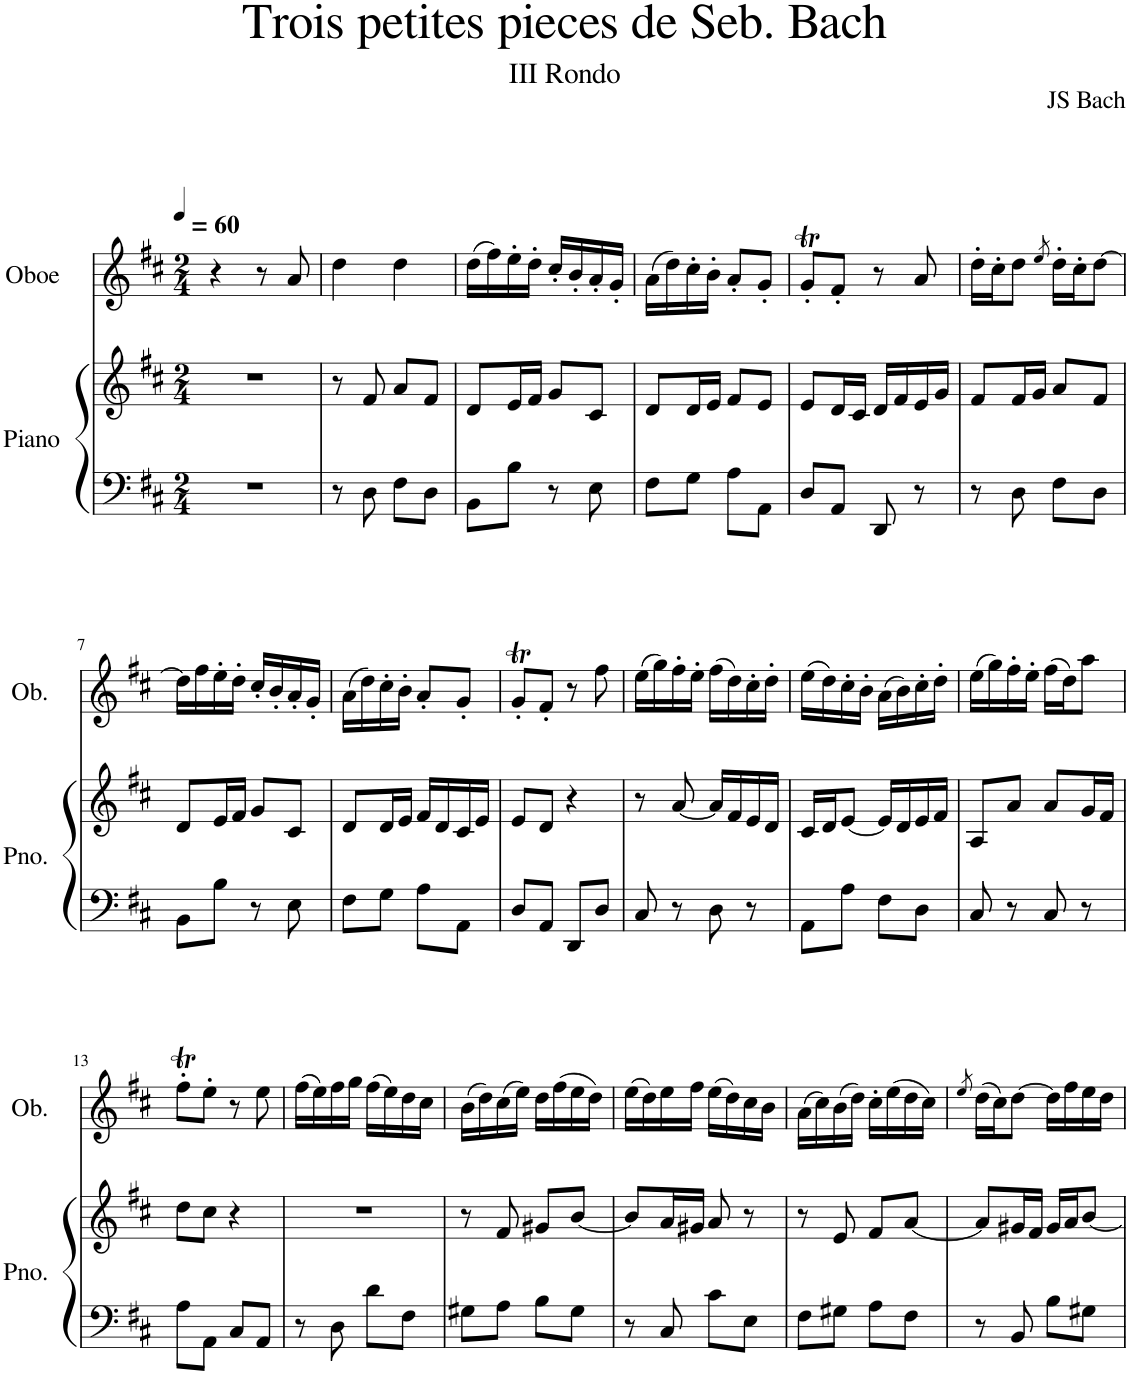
**kern	**kern	**kern
*part2	*part2	*part1
*staff3	*staff2	*staff1
*I"Piano	*	*I"Oboe
*I'Pno.	*	*I'Ob.
*clefF4	*clefG2	*clefG2
*k[f#c#]	*k[f#c#]	*k[f#c#]
*M2/4	*M2/4	*M2/4
=1	=1	=1
!	!	!LO:TX:a:t== 60
2r	2r	4r
.	.	8r
.	.	8a/
=2	=2	=2
8r	8r	4dd\
8D\	8f#/	.
8F#\L	8a/L	4dd\
8D\J	8f#/J	.
=3	=3	=3
8BB\L	8d/L	(16dd\LL
.	.	16ff#\)
8B\J	16e/L	16ee'\
.	16f#/JJ	16dd'\JJ
8r	8g/L	16cc#'/LL
.	.	16b'/
8E\	8c#/J	16a'/
.	.	16g'/JJ
=4	=4	=4
8F#\L	8d/L	(16a\LL
.	.	16dd\)
8G\J	16d/L	16cc#'\
.	16e/JJ	16b'\JJ
8A\L	8f#/L	8a'/L
8AA\J	8e/J	8g'/J
=5	=5	=5
8D/L	8e/L	8gT'/L
8AA/J	16d/L	8f#'/J
.	16c#/JJ	.
8DD/	16d/LL	8r
.	16f#/	.
8r	16e/	8a/
.	16g/JJ	.
=6	=6	=6
8r	8f#/L	16dd'\LL
.	.	16cc#'\J
8D\	16f#/L	8dd\J
.	16g/JJ	.
.	.	8qee/
8F#\L	8a/L	16dd'\LL
.	.	16cc#'\J
8D\J	8f#/J	[8dd\J
!!LO:LB:g=z
=7	=7	=7
8BB\L	8d/L	16dd\LL]
.	.	16ff#\
8B\J	16e/L	16ee'\
.	16f#/JJ	16dd'\JJ
8r	8g/L	16cc#'/LL
.	.	16b'/
8E\	8c#/J	16a'/
.	.	16g'/JJ
=8	=8	=8
8F#\L	8d/L	(16a\LL
.	.	16dd\)
8G\J	16d/L	16cc#'\
.	16e/JJ	16b'\JJ
8A\L	16f#/LL	8a'/L
.	16d/	.
8AA\J	16c#/	8g'/J
.	16e/JJ	.
=9	=9	=9
8D/L	8e/L	8gT'/L
8AA/J	8d/J	8f#'/J
8DD/L	4r	8r
8D/J	.	8ff#\
=10	=10	=10
8C#/	8r	(16ee\LL
.	.	16gg\)
8r	[8a/	16ff#'\
.	.	16ee'\JJ
8D\	16a/LL]	(16ff#\LL
.	16f#/	16dd\)
8r	16e/	16cc#'\
.	16d/JJ	16dd'\JJ
=11	=11	=11
8AA\L	16c#/LL	(16ee\LL
.	16d/J	16dd\)
8A\J	[8e/J	16cc#'\
.	.	16b'\JJ
8F#\L	16e/LL]	(16a\LL
.	16d/	16b\)
8D\J	16e/	16cc#'\
.	16f#/JJ	16dd'\JJ
=12	=12	=12
8C#/	8A/L	(16ee\LL
.	.	16gg\)
8r	8a/J	16ff#'\
.	.	16ee'\JJ
8C#/	8a/L	(16ff#\LL
.	.	16dd\J)
8r	16g/L	8aa\J
.	16f#/JJ	.
!!LO:LB:g=z
=13	=13	=13
8A\L	8dd\L	8ff#t'\L
8AA\J	8cc#\J	8ee'\J
8C#/L	4r	8r
8AA/J	.	8ee\
=14	=14	=14
8r	2r	(16ff#\LL
.	.	16ee\)
8D\	.	16ff#\
.	.	16gg\JJ
8d\L	.	(16ff#\LL
.	.	16ee\)
8F#\J	.	16dd\
.	.	16cc#\JJ
=15	=15	=15
8G#X\L	8r	(16b\LL
.	.	16dd\)
8A\J	8f#/	(16cc#\
.	.	16ee\JJ)
8B\L	8g#X/L	16dd\LL
.	.	(16ff#\
8G#\J	[8b/J	16ee\
.	.	16dd\JJ)
=16	=16	=16
8r	8b/L]	(16ee\LL
.	.	16dd\)
8C#/	16a/L	16ee\
.	16g#X/JJ	16ff#\JJ
8c#\L	8a/	(16ee\LL
.	.	16dd\)
8E\J	8r	16cc#\
.	.	16b\JJ
=17	=17	=17
8F#\L	8r	(16a\LL
.	.	16cc#\)
8G#X\J	8e/	(16b\
.	.	16dd\JJ)
8A\L	8f#/L	16cc#'\LL
.	.	(16ee\
8F#\J	[8a/J	16dd\
.	.	16cc#\JJ)
=18	=18	=18
.	.	8qee/
8r	8a/L]	(16dd\LL
.	.	16cc#\J)
8BB/	16g#X/L	[8dd\J
.	16f#/JJ	.
8B\L	16g#/LL	16dd\LL]
.	16a/J	16ff#\
8G#X\J	[8b/J	16ee\
.	.	16dd\JJ
=	=	=
*-	*-	*-
